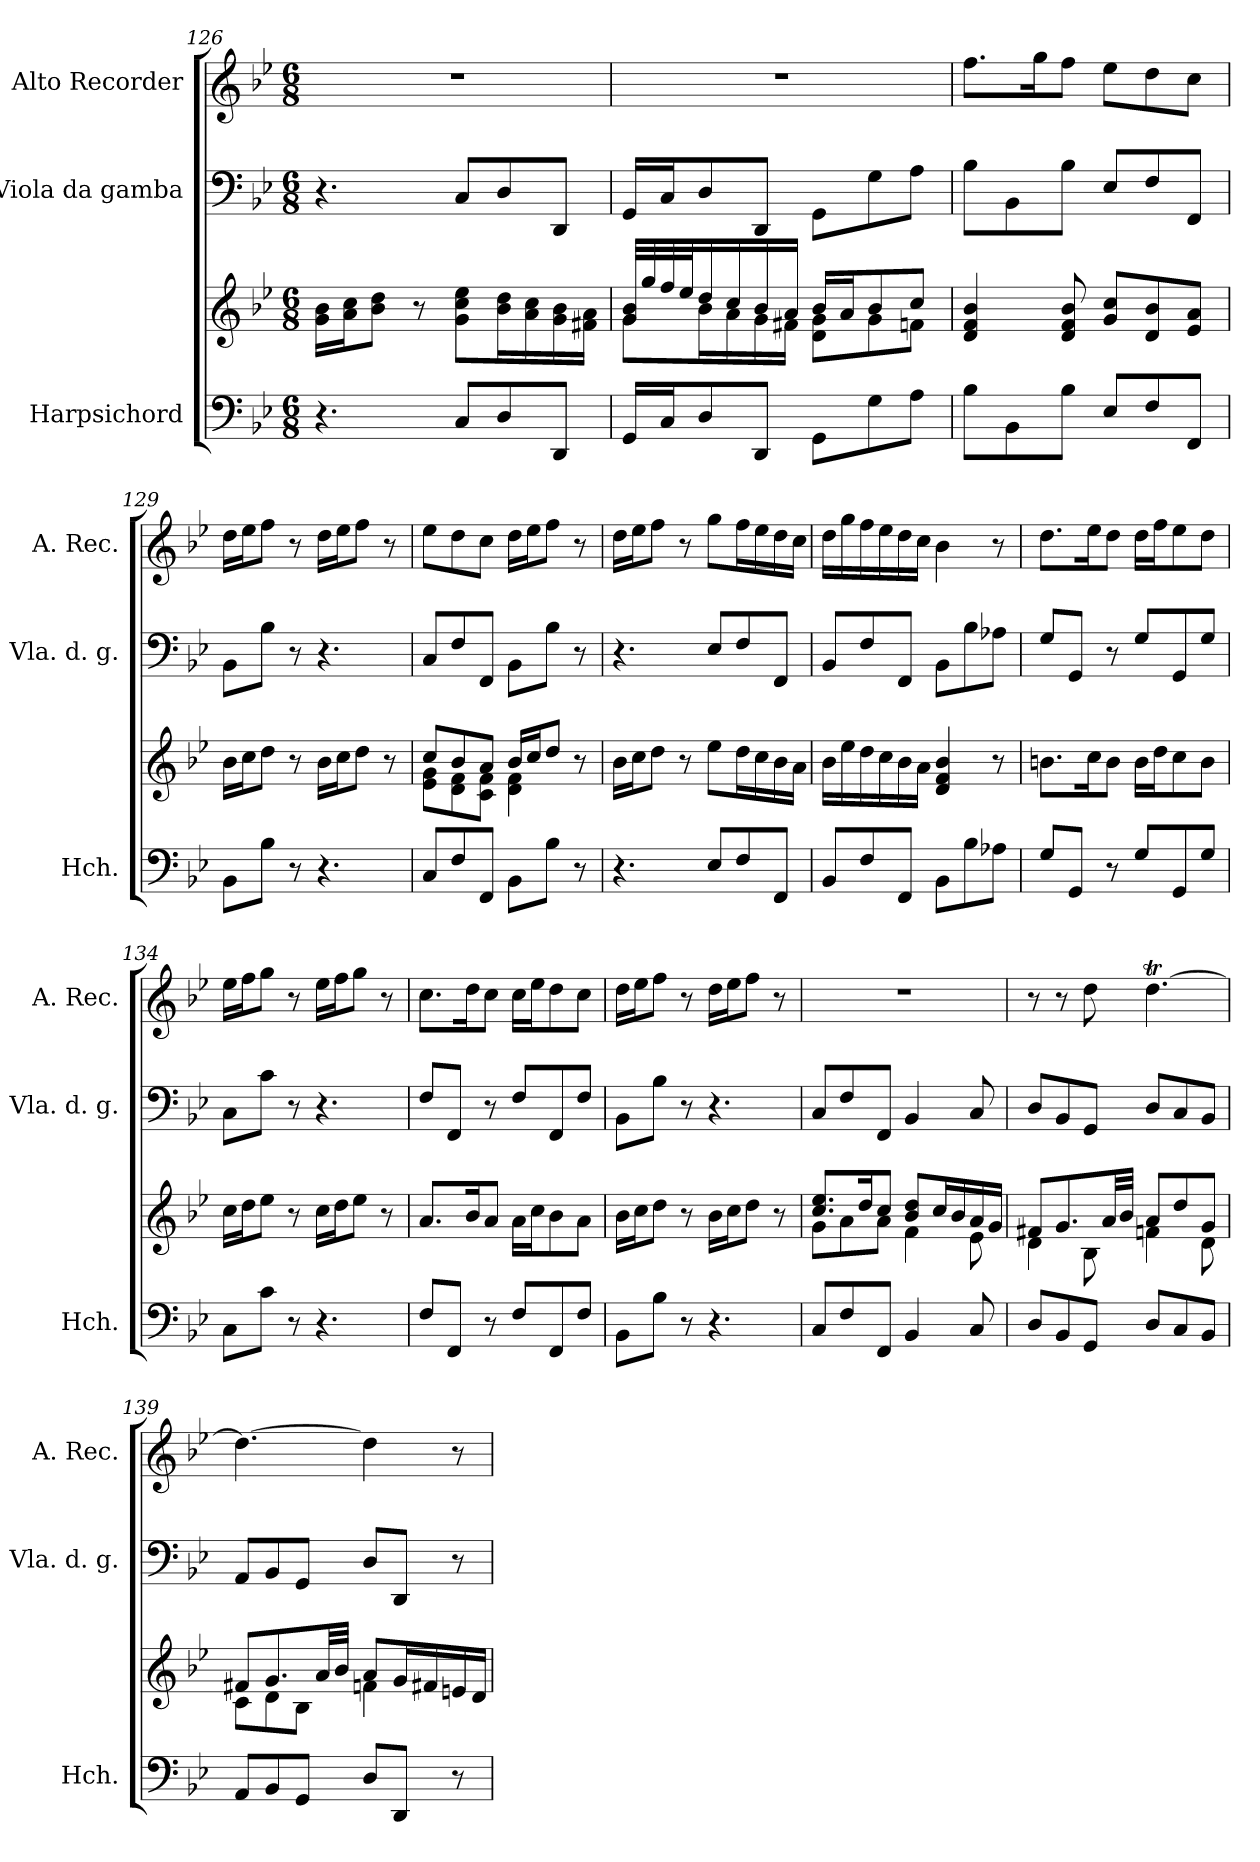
**kern	**kern	**kern	**kern
*part3	*part3	*part2	*part1
*staff4	*staff3	*staff2	*staff1
*I"Harpsichord	*	*I"Viola da gamba	*I"Alto Recorder
*I'Hch.	*	*I'Vla. d. g.	*I'A. Rec.
*clefF4	*clefG2	*clefF4	*clefG2
*k[b-e-]	*k[b-e-]	*k[b-e-]	*k[b-e-]
*B-:	*B-:	*B-:	*B-:
*M6/8	*M6/8	*M6/8	*M6/8
=126	=126	=126	=126
4.r	16g\ 16b-\LL	4.r	2.r
.	16a\ 16cc\J	.	.
.	8b-\ 8dd\J	.	.
.	8r	.	.
8C/L	8g\ 8cc\ 8ee-\L	8C/L	.
8D/	16b-\ 16dd\L	8D/	.
.	16a\ 16cc\	.	.
8DD/J	16g\ 16b-\	8DD/J	.
.	16f#X\ 16a\JJ	.	.
=127	=127	=127	=127
*	*^	*	*
16GG/LL	32g/ 32b-/LLL	8g\L	16GG/LL	2.r
.	32gg/	.	.	.
16C/J	32ff/	.	16C/J	.
.	32ee-/J	.	.	.
8D/	16dd/	16b-\L	8D/	.
.	16cc/	16a\	.	.
8DD/J	16b-/	16g\	8DD/J	.
.	16a/JJ	16f#X\JJ	.	.
8GG\L	16b-/LL	8d\ 8g\L	8GG\L	.
.	16a/J	.	.	.
8G\	8b-/	8g\	8G\	.
8A\J	8cc/J	8fn\J	8A\J	.
*	*v	*v	*	*
=128	=128	=128	=128
8B-\L	4d/ 4f/ 4b-/	8B-\L	8.ff\L
8BB-\	.	8BB-\	.
.	.	.	16gg\K
8B-\J	8d/ 8f/ 8b-/	8B-\J	8ff\J
8E-/L	8g/ 8cc/L	8E-/L	8ee-\L
8F/	8d/ 8b-/	8F/	8dd\
8FF/J	8e-/ 8a/J	8FF/J	8cc\J
=129	=129	=129	=129
8BB-\L	16b-\LL	8BB-\L	16dd\LL
.	16cc\J	.	16ee-\J
8B-\J	8dd\J	8B-\J	8ff\J
8r	8r	8r	8r
4.r	16b-\LL	4.r	16dd\LL
.	16cc\J	.	16ee-\J
.	8dd\J	.	8ff\J
.	8r	.	8r
=130	=130	=130	=130
*	*^	*	*
8C/L	8cc/L	8e-\ 8g\L	8C/L	8ee-\L
8F/	8b-/	8d\ 8f\	8F/	8dd\
8FF/J	8a/J	8c\ 8f\J	8FF/J	8cc\J
8BB-\L	16b-/LL	4d\ 4f\	8BB-\L	16dd\LL
.	16cc/J	.	.	16ee-\J
8B-\J	8dd/J	.	8B-\J	8ff\J
8r	8r	8ryy	8r	8r
*	*v	*v	*	*
=131	=131	=131	=131
4.r	16b-\LL	4.r	16dd\LL
.	16cc\J	.	16ee-\J
.	8dd\J	.	8ff\J
.	8r	.	8r
8E-/L	8ee-\L	8E-/L	8gg\L
8F/	16dd\L	8F/	16ff\L
.	16cc\	.	16ee-\
8FF/J	16b-\	8FF/J	16dd\
.	16a\JJ	.	16cc\JJ
!!LO:LB:g=z
=132	=132	=132	=132
8BB-/L	16b-\LL	8BB-/L	16dd\LL
.	16ee-\	.	16gg\
8F/	16dd\	8F/	16ff\
.	16cc\	.	16ee-\
8FF/J	16b-\	8FF/J	16dd\
.	16a\JJ	.	16cc\JJ
8BB-\L	4d/ 4f/ 4b-/	8BB-\L	4b-\
8B-\	.	8B-\	.
8A-X\J	8r	8A-X\J	8r
=133	=133	=133	=133
8G/L	8.bn\L	8G/L	8.dd\L
8GG/J	.	8GG/J	.
.	16cc\K	.	16ee-\K
8r	8b\J	8r	8dd\J
8G/L	16b\LL	8G/L	16dd\LL
.	16dd\J	.	16ff\J
8GG/	8cc\	8GG/	8ee-\
8G/J	8b\J	8G/J	8dd\J
=134	=134	=134	=134
8C\L	16cc\LL	8C\L	16ee-\LL
.	16dd\J	.	16ff\J
8c\J	8ee-\J	8c\J	8gg\J
8r	8r	8r	8r
4.r	16cc\LL	4.r	16ee-\LL
.	16dd\J	.	16ff\J
.	8ee-\J	.	8gg\J
.	8r	.	8r
=135	=135	=135	=135
8F/L	8.a/L	8F/L	8.cc\L
8FF/J	.	8FF/J	.
.	16b-/K	.	16dd\K
8r	8a/J	8r	8cc\J
8F/L	16a\LL	8F/L	16cc\LL
.	16cc\J	.	16ee-\J
8FF/	8b-\	8FF/	8dd\
8F/J	8a\J	8F/J	8cc\J
=136	=136	=136	=136
8BB-\L	16b-\LL	8BB-\L	16dd\LL
.	16cc\J	.	16ee-\J
8B-\J	8dd\J	8B-\J	8ff\J
8r	8r	8r	8r
4.r	16b-\LL	4.r	16dd\LL
.	16cc\J	.	16ee-\J
.	8dd\J	.	8ff\J
.	8r	.	8r
=137	=137	=137	=137
*	*^	*	*
8C/L	8.cc/ 8.ee-/L	8g\L	8C/L	2.r
8F/	.	8a\	8F/	.
.	16dd/K	.	.	.
8FF/J	8cc/J	8a\J	8FF/J	.
4BB-/	8b-/ 8dd/L	4f\	4BB-/	.
.	16cc/L	.	.	.
.	16b-/	.	.	.
8C/	16a/	8e-\	8C/	.
.	16g/JJ	.	.	.
=138	=138	=138	=138	=138
8D/L	8f#X/L	4d\	8D/L	8r
8BB-/	8.g/	.	8BB-/	8r
8GG/J	.	8B-\	8GG/J	8dd\
.	32a/LL	.	.	.
.	32b-/JJJ	.	.	.
8D/L	8a/L	4fn\	8D/L	[4.ddt\
8C/	8dd/	.	8C/	.
8BB-/J	8g/J	8d\	8BB-/J	.
=139	=139	=139	=139	=139
8AA/L	8f#X/L	8c\L	8AA/L	4.dd\_
8BB-/	8.g/	8d\	8BB-/	.
8GG/J	.	8B-\J	8GG/J	.
.	32a/LL	.	.	.
.	32b-/JJJ	.	.	.
8D/L	8a/L	4fn\	8D/L	4dd\]
8DD/J	16g/L	.	8DD/J	.
.	16f#X/	.	.	.
8r	16en/	8ryy	8r	8r
.	16d/JJ	.	.	.
*	*v	*v	*	*
=	=	=	=
*-	*-	*-	*-
